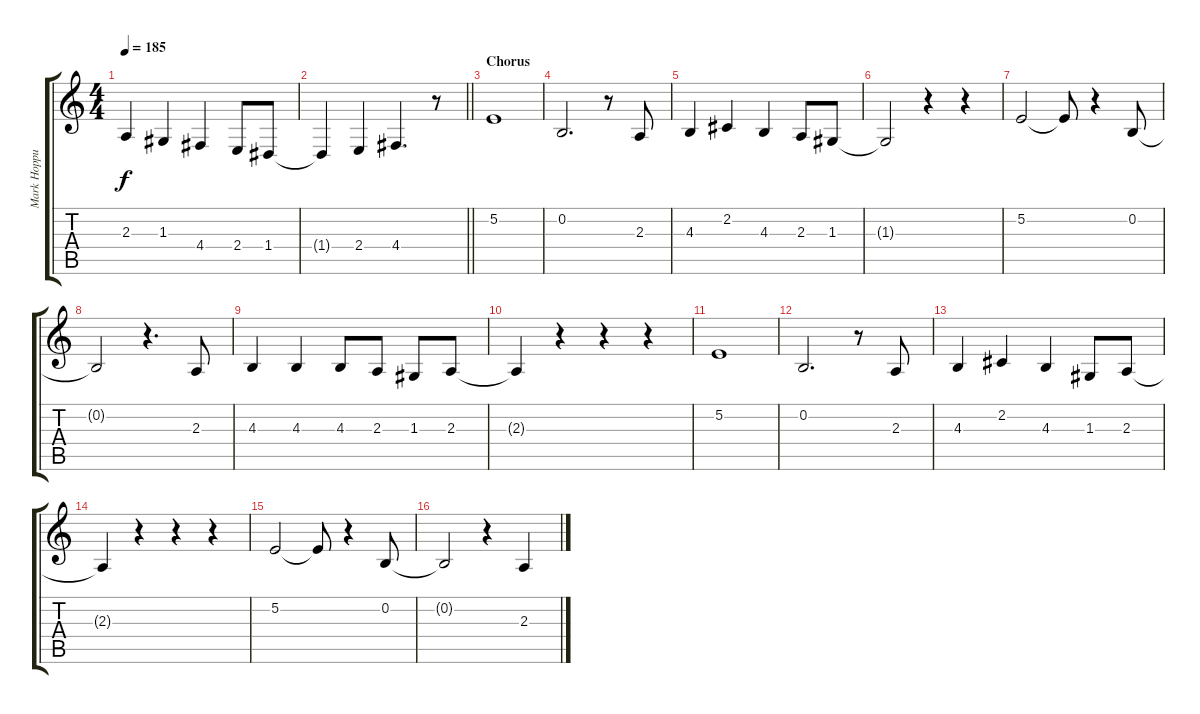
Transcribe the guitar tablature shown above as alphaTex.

\track ("Mark Hoppus - Vocals" "Mark Hoppu") {instrument altosax}
\staff {score tabs}
\tuning (E4 B3 G3 D3 A2 E2) {hide}
\ts (4 4)
\tempo 185
\clef g2
\ks c
2.3{t}.4{dy f} 1.3.4 4.4.4 2.4.8 1.4.8 |
\barLineRight lightlight
1.4{t}.4 2.4.4 4.4.4{d} r.8 |
\section ("" "Chorus")
5.2.1 |
0.2.2{d} r.8 2.3.8 |
4.3.4 2.2.4 4.3.4 2.3.8 1.3.8 |
1.3{t}.2 r.4 r.4 |
5.2.2 5.2{t}.8 r.4 0.2.8 |
0.2{t}.2 r.4{d} 2.3.8 |
4.3.4 4.3.4 4.3.8 2.3.8 1.3.8 2.3.8 |
2.3{t}.4 r.4 r.4 r.4 |
5.2.1 |
0.2.2{d} r.8 2.3.8 |
4.3.4 2.2.4 4.3.4 1.3.8 2.3.8 |
2.3{t}.4 r.4 r.4 r.4 |
5.2.2 5.2{t}.8 r.4 0.2.8 |
0.2{t}.2 r.4 2.3.4
